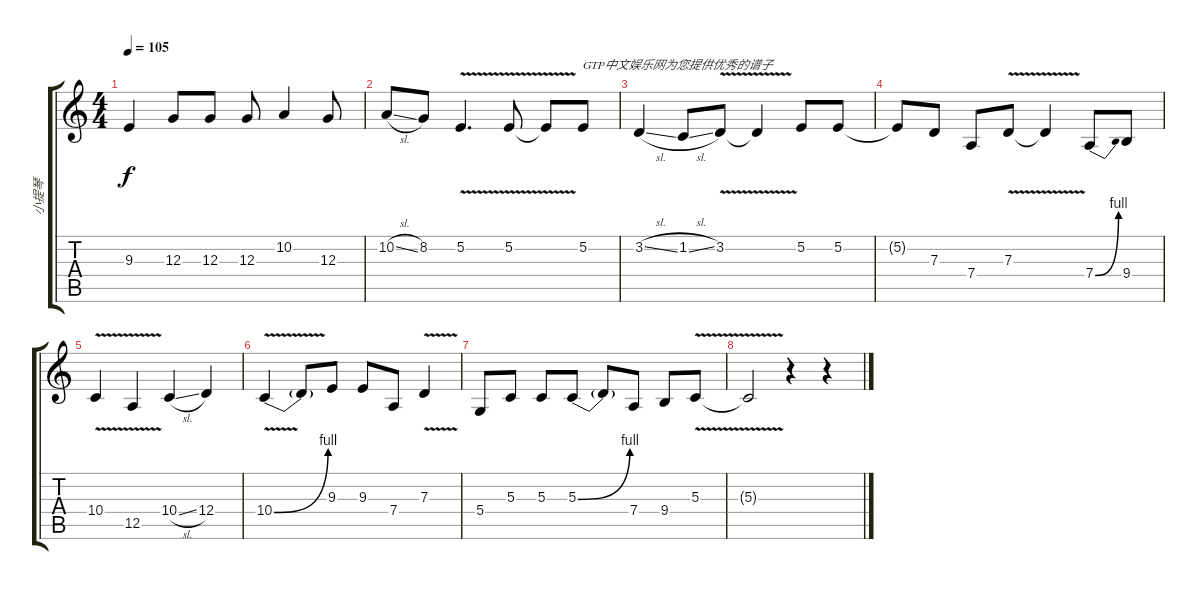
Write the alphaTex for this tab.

\track ("小提琴" "小提琴") {instrument violin}
\staff {score tabs}
\tuning (E4 B3 G3 D3 A2 E2) {hide}
\ts (4 4)
\tempo 105
\clef g2
\ks c
9.3.4{dy f} 12.3.8 12.3.8 12.3.8 10.2.4 12.3.8 |
10.2{sl}.8 8.2.8 5.2{v}.4{d} 5.2{v}.8 5.2{t}.8 5.2.8{txt "GTP中文娱乐网为您提供优秀的谱子"} |
3.2{sl}.4 1.2{sl}.8 3.2{v}.8 3.2{t}.4 5.2.8 5.2.8 |
5.2{t}.8 7.3.8 7.4.8 7.3{v}.8 7.3{t}.4 7.4{be (bend 0 0 60 4)}.8 9.4.8 |
10.4{v}.4 12.5{v}.4 10.4{sl}.4 12.4.4 |
10.4{be (bend 0 0 60 4) v}.4 10.4{t}.8 9.3.8 9.3.8 7.4.8 7.3{v}.4 |
5.4.8 5.3.8 5.3.8 5.3{be (bend 0 0 60 4)}.8 5.3{t}.8 7.4.8 9.4.8 5.3{v}.8 |
5.3{t}.2 r.4 r.4
